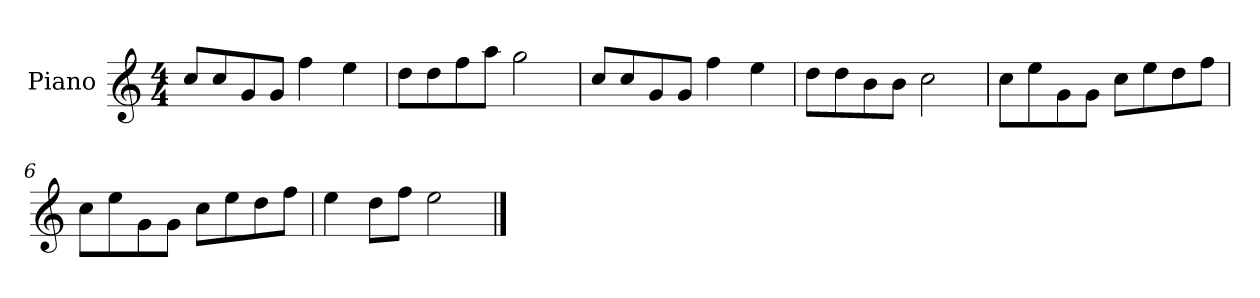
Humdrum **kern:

**kern
*part1
*staff1
*I"Piano
*I'P-no
*clefG2
*k[]
*M4/4
*MM90
=1
8cc/L
8cc/
8g/
8g/J
4ff\
4ee\
=2
8dd\L
8dd\
8ff\
8aa\J
2gg\
=3
8cc/L
8cc/
8g/
8g/J
4ff\
4ee\
=4
8dd\L
8dd\
8b\
8b\J
2cc\
=5
8cc\L
8ee\
8g\
8g\J
8cc\L
8ee\
8dd\
8ff\J
=6
8cc\L
8ee\
8g\
8g\J
8cc\L
8ee\
8dd\
8ff\J
!!LO:LB:g=z
=7
4ee\
8dd\L
8ff\J
2ee\
==
*-
